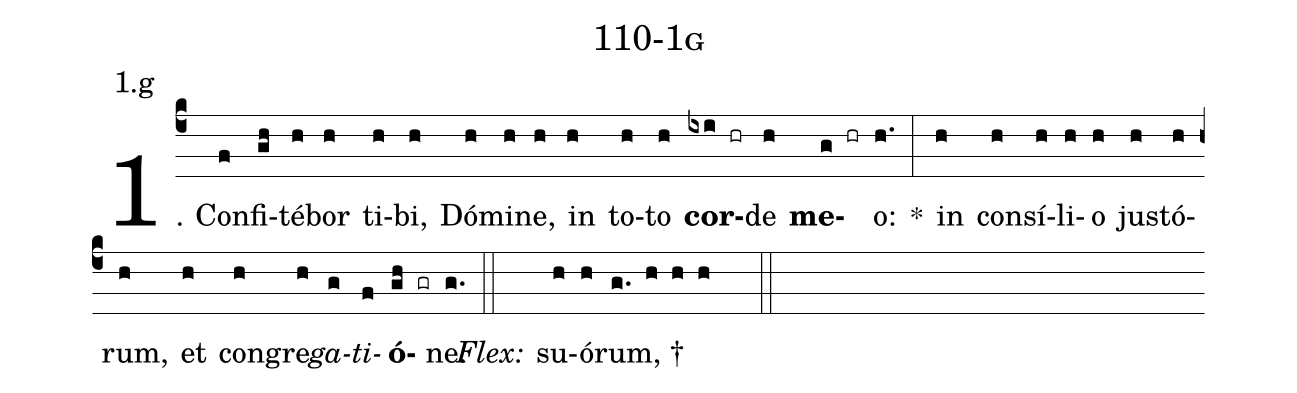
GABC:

name: 110-1g;
annotation: 1.g;
%%
(c4)1. Con(f)fi(gh)té(h)bor(h) ti(h)bi,(h) Dó(h)mi(h)ne,(h) in(h) to(h)to(h) <b>cor</b>(ixi hr)de(h) <b>me</b>(g hr)o:(h.) *(:) in(h) con(h)sí(h)li(h)o(h) jus(h)tó(h)rum,(h) et(h) con(h)gre(h)<i>ga</i>(g)<i>ti</i>(f)<b>ó</b>(gh gr)ne.(g.) (::)
<i>Flex:</i>()  su(h)ó(h)rum, †(g. h h h  ::)
